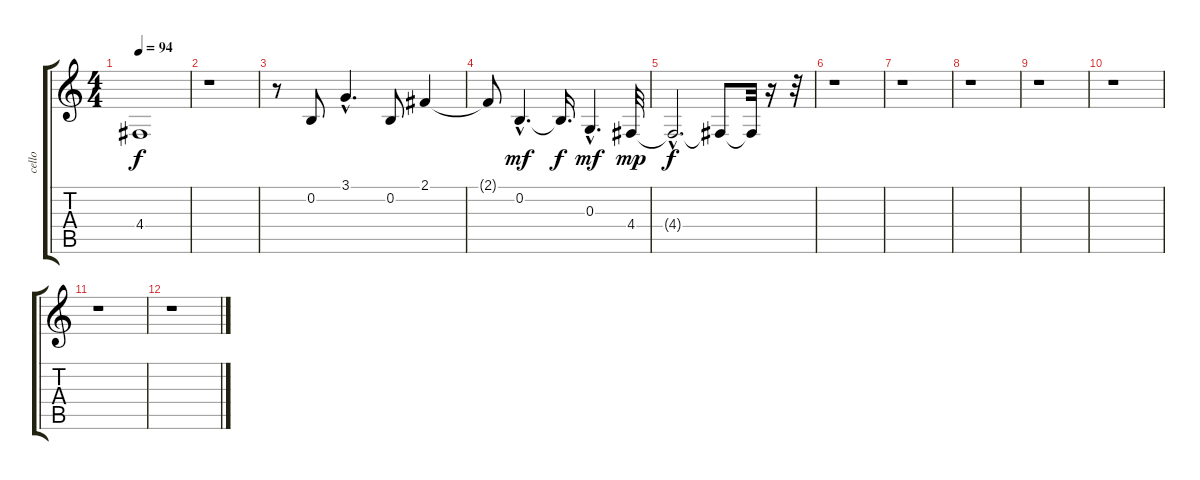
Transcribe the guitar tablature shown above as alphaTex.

\track ("cello" "cello") {instrument cello}
\staff {score tabs}
\tuning (E4 B3 G3 D3 A2 E2) {hide}
\ts (4 4)
\tempo 94
\clef g2
\ks c
4.4{t}.1{dy f} |
r.1 |
r.8 0.2.8{volume 10} 3.1{hac}.4{d} 0.2.8 2.1.4 |
2.1{t}.8 0.2{hac}.4{d dy mf volume 9} 0.2{t}.16{d dy f} 0.3{hac}.4{d dy mf} 4.4.32{dy mp} |
4.4{hac t}.2{d dy f} 4.4{t}.8 4.4{t}.32 r.16 r.32 |
r.1 |
r.1 |
r.1 |
r.1 |
r.1 |
r.1 |
r.1
